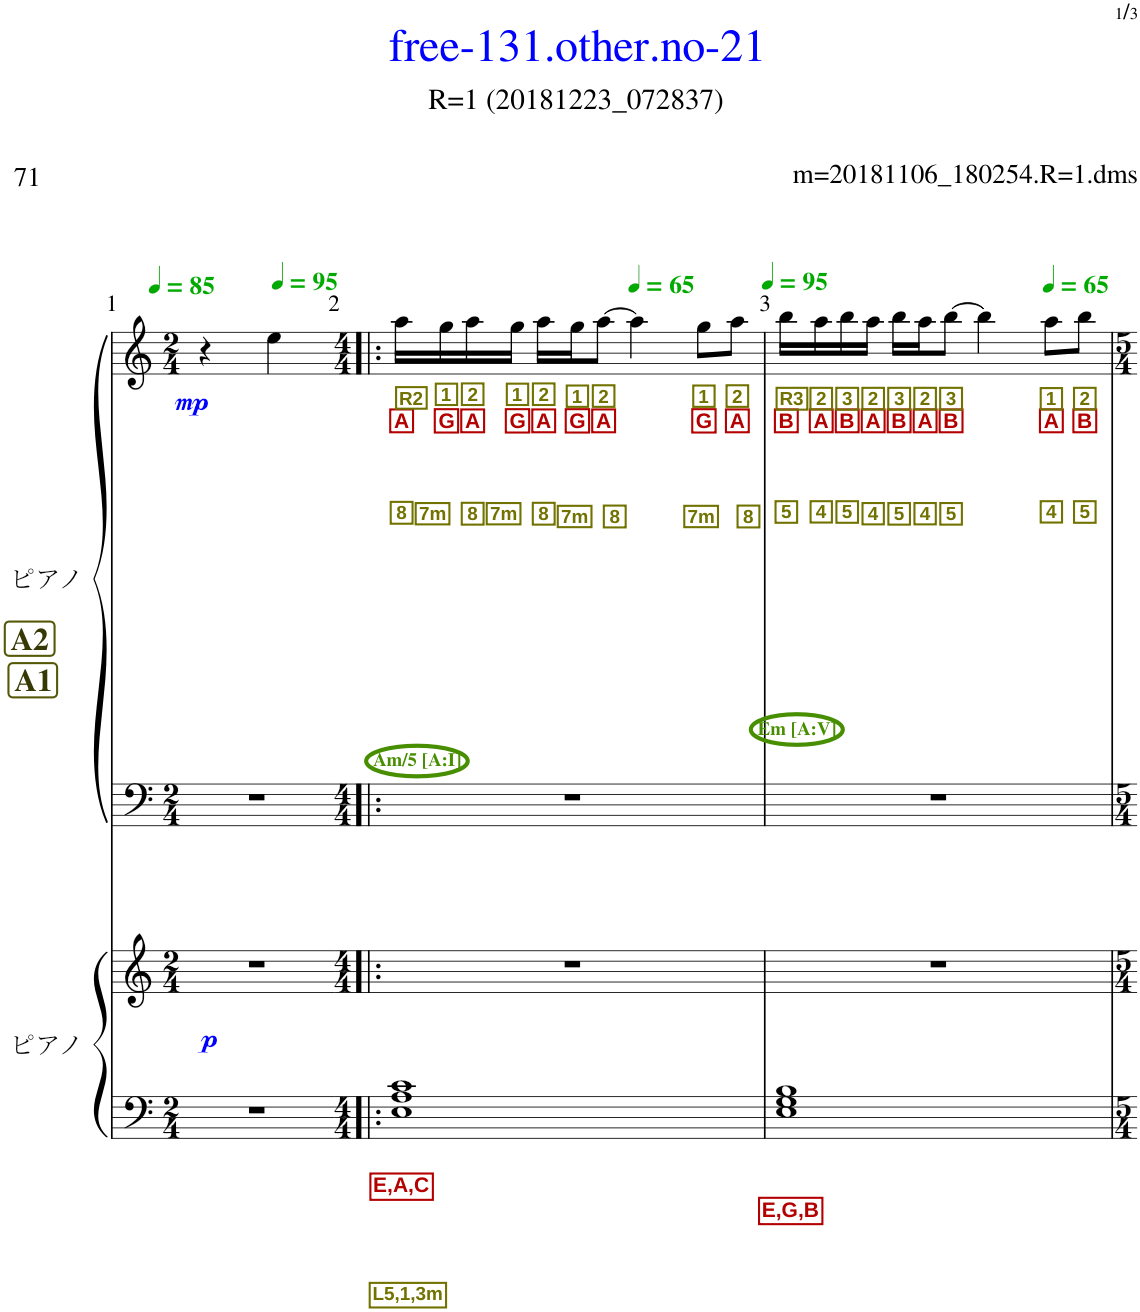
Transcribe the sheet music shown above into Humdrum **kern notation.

**kern	**text	**text	**text	**kern	**dynam	**kern	**kern	**text	**text	**text	**dynam
*part2	*part2	*part2	*part2	*part2	*part2	*part1	*part1	*part1	*part1	*part1	*part1
*staff4	*staff4	*staff4	*staff4	*staff3	*staff3/4	*staff2	*staff1	*staff1	*staff1	*staff1	*staff1/2
*I"ピアノ	*	*	*	*	*	*I"ピアノ	*	*	*	*	*
*clefF4	*	*	*	*clefG2	*	*clefF4	*clefG2	*	*	*	*
*k[]	*	*	*	*k[]	*	*k[]	*k[]	*	*	*	*
*M2/4	*	*	*	*M2/4	*	*M2/4	*M2/4	*	*	*	*
*MM85	*	*	*	*MM85	*	*MM85	*MM85	*	*	*	*
!!LO:REH:place=s1:b:B:cj:color=#373904:fs=15:t=A1
!!LO:REH:place=s1:b:B:cj:color=#373904:fs=15:t=A2
=1	=1	=1	=1	=1	=1	=1	=1	=1	=1	=1	=1
!	!	!	!	!	!LO:DY:b	!	!	!	!	!	!LO:DY:b
2r	.	.	.	2r	p	2r	4r	.	.	.	mp
.	.	.	.	.	.	.	4ee\	.	.	.	.
=2!|:	=2!|:	=2!|:	=2!|:	=2!|:	=2!|:	=2!|:	=2!|:	=2!|:	=2!|:	=2!|:	=2!|:
*M4/4	*	*	*	*M4/4	*	*M4/4	*M4/4	*	*	*	*
*	*	*	*	*	*	*	*MM95	*	*	*	*
!	!	!	!	!	!	!	!LO:TX:b:B:color=#478E00:t=Am/5 [A&colon;I]	!	!	!	!
!	!	!LO:LY:b:color=#B30000	!LO:LY:b:color=#727200	!	!	!	!	!LO:LY:b:color=#727200	!LO:LY:b:color=#B30000	!LO:LY:b:color=#727200	!
1E 1A 1c	.	E,A,C	L5,1,3m	1r	.	1r	16aa\LL	R2	A	8	.
!	!	!	!	!	!	!	!	!LO:LY:b:color=#727200	!LO:LY:b:color=#B30000	!LO:LY:b:color=#727200	!
.	.	.	.	.	.	.	16gg\	1	G	7m	.
!	!	!	!	!	!	!	!	!LO:LY:b:color=#727200	!LO:LY:b:color=#B30000	!LO:LY:b:color=#727200	!
.	.	.	.	.	.	.	16aa\	2	A	8	.
!	!	!	!	!	!	!	!	!LO:LY:b:color=#727200	!LO:LY:b:color=#B30000	!LO:LY:b:color=#727200	!
.	.	.	.	.	.	.	16gg\JJ	1	G	7m	.
!	!	!	!	!	!	!	!	!LO:LY:b:color=#727200	!LO:LY:b:color=#B30000	!LO:LY:b:color=#727200	!
.	.	.	.	.	.	.	16aa\LL	2	A	8	.
!	!	!	!	!	!	!	!	!LO:LY:b:color=#727200	!LO:LY:b:color=#B30000	!LO:LY:b:color=#727200	!
.	.	.	.	.	.	.	16gg\J	1	G	7m	.
!	!	!	!	!	!	!	!	!LO:LY:b:color=#727200	!LO:LY:b:color=#B30000	!LO:LY:b:color=#727200	!
.	.	.	.	.	.	.	[8aa\J	2	A	8	.
*	*	*	*	*	*	*	*MM65	*	*	*	*
.	.	.	.	.	.	.	4aa\]	.	.	.	.
!	!	!	!	!	!	!	!	!LO:LY:b:color=#727200	!LO:LY:b:color=#B30000	!LO:LY:b:color=#727200	!
.	.	.	.	.	.	.	8gg\L	1	G	7m	.
!	!	!	!	!	!	!	!	!LO:LY:b:color=#727200	!LO:LY:b:color=#B30000	!LO:LY:b:color=#727200	!
.	.	.	.	.	.	.	8aa\J	2	A	8	.
=3	=3	=3	=3	=3	=3	=3	=3	=3	=3	=3	=3
*	*	*	*	*	*	*	*MM95	*	*	*	*
!	!	!	!	!	!	!	!LO:TX:b:B:color=#478E00:t=Em [A&colon;V]	!	!	!	!
!	!	!LO:LY:b:color=#B30000	!	!	!	!	!	!LO:LY:b:color=#727200	!LO:LY:b:color=#B30000	!LO:LY:b:color=#727200	!
1E 1G 1B	.	E,G,B	.	1r	.	1r	16bb\LL	R3	B	5	.
!	!	!	!	!	!	!	!	!LO:LY:b:color=#727200	!LO:LY:b:color=#B30000	!LO:LY:b:color=#727200	!
.	.	.	.	.	.	.	16aa\	2	A	4	.
!	!	!	!	!	!	!	!	!LO:LY:b:color=#727200	!LO:LY:b:color=#B30000	!LO:LY:b:color=#727200	!
.	.	.	.	.	.	.	16bb\	3	B	5	.
!	!	!	!	!	!	!	!	!LO:LY:b:color=#727200	!LO:LY:b:color=#B30000	!LO:LY:b:color=#727200	!
.	.	.	.	.	.	.	16aa\JJ	2	A	4	.
!	!	!	!	!	!	!	!	!LO:LY:b:color=#727200	!LO:LY:b:color=#B30000	!LO:LY:b:color=#727200	!
.	.	.	.	.	.	.	16bb\LL	3	B	5	.
!	!	!	!	!	!	!	!	!LO:LY:b:color=#727200	!LO:LY:b:color=#B30000	!LO:LY:b:color=#727200	!
.	.	.	.	.	.	.	16aa\J	2	A	4	.
!	!	!	!	!	!	!	!	!LO:LY:b:color=#727200	!LO:LY:b:color=#B30000	!LO:LY:b:color=#727200	!
.	.	.	.	.	.	.	[8bb\J	3	B	5	.
.	.	.	.	.	.	.	4bb\]	.	.	.	.
*	*	*	*	*	*	*	*MM65	*	*	*	*
!	!	!	!	!	!	!	!	!LO:LY:b:color=#727200	!LO:LY:b:color=#B30000	!LO:LY:b:color=#727200	!
.	.	.	.	.	.	.	8aa\L	1	A	4	.
!	!	!	!	!	!	!	!	!LO:LY:b:color=#727200	!LO:LY:b:color=#B30000	!LO:LY:b:color=#727200	!
.	.	.	.	.	.	.	8bb\J	2	B	5	.
=	=	=	=	=	=	=	=	=	=	=	=
*-	*-	*-	*-	*-	*-	*-	*-	*-	*-	*-	*-
